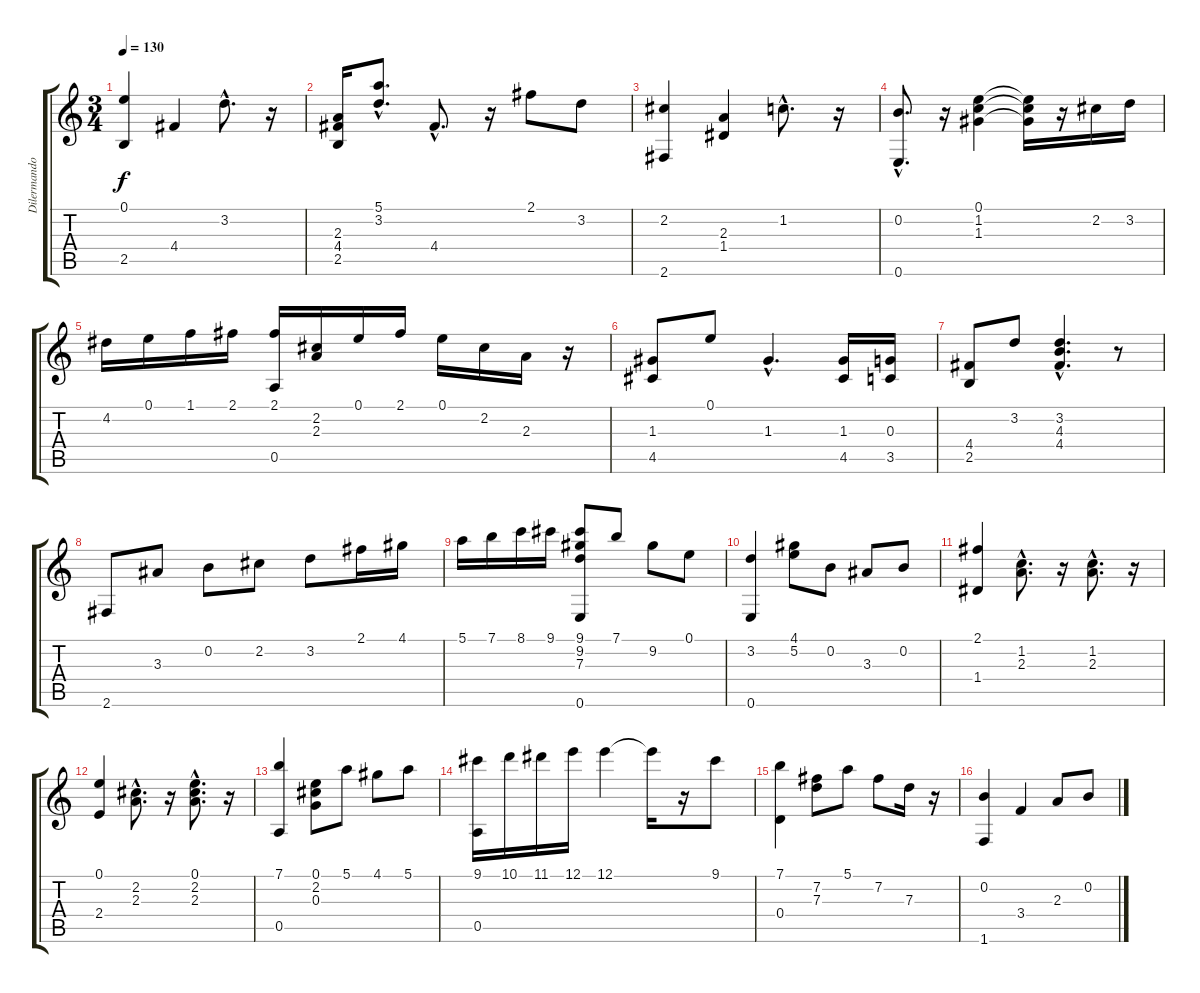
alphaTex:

\track ("Dilermando Reis" "Dilermando") {instrument acousticguitarnylon}
\staff {score tabs}
\tuning (E4 B3 G3 D3 A2 E2) {hide}
\ts (3 4)
\tempo 130
\clef g2
\ks c
(0.1 2.5).4{dy f} 4.4.4 3.2{hac}.8{d} r.16 |
(2.3 4.4 2.5).16 (5.1{hac} 3.2{hac}).8{d} 4.4{hac}.8{d} r.16 2.1.8 3.2.8 |
(2.2 2.6).4 (2.3 1.4).4 1.2{hac}.8{d} r.16 |
(0.2{hac} 0.6{hac}).8{d} r.16 (0.1 1.2 1.3).4 (0.1{t} 1.2{t} 1.3{t}).16 r.16 2.2.16 3.2.16 |
4.2.16 0.1.16 1.1.16 2.1.16 (2.1 0.5).16 (2.2 2.3).16 0.1.16 2.1.16 0.1.16 2.2.16 2.3.16 r.16 |
(1.3 4.5).8 0.1.8 1.3{hac}.4{d} (1.3 4.5).16 (0.3 3.5).16 |
(4.4 2.5).8 3.2.8 (3.2{hac} 4.3{hac} 4.4{hac}).4{d} r.8 |
2.6.8 3.3.8 0.2.8 2.2.8 3.2.8 2.1.16 4.1.16 |
5.1.16 7.1.16 8.1.16 9.1.16 (9.1 9.2 7.3 0.6).8 7.1.8 9.2.8 0.1.8 |
(3.2 0.6).4 (4.1 5.2).8 0.2.8 3.3.8 0.2.8 |
(2.1 1.4).4 (1.2{hac} 2.3{hac}).8{d} r.16 (1.2{hac} 2.3{hac}).8{d} r.16 |
(0.1 2.4).4 (2.2{hac} 2.3{hac}).8{d} r.16 (0.1{hac} 2.2{hac} 2.3{hac}).8{d} r.16 |
(7.1 0.5).4 (0.1 2.2 0.3).8 5.1.8 4.1.8 5.1.8 |
(9.1 0.5).16 10.1.16 11.1.16 12.1.16 12.1.4 12.1{t}.16 r.16 9.1.8 |
(7.1 0.4).4 (7.2 7.3).8 5.1.8 7.2.8 7.3.16 r.16 |
(0.2 1.6).4 3.4.4 2.3.8 0.2.8
